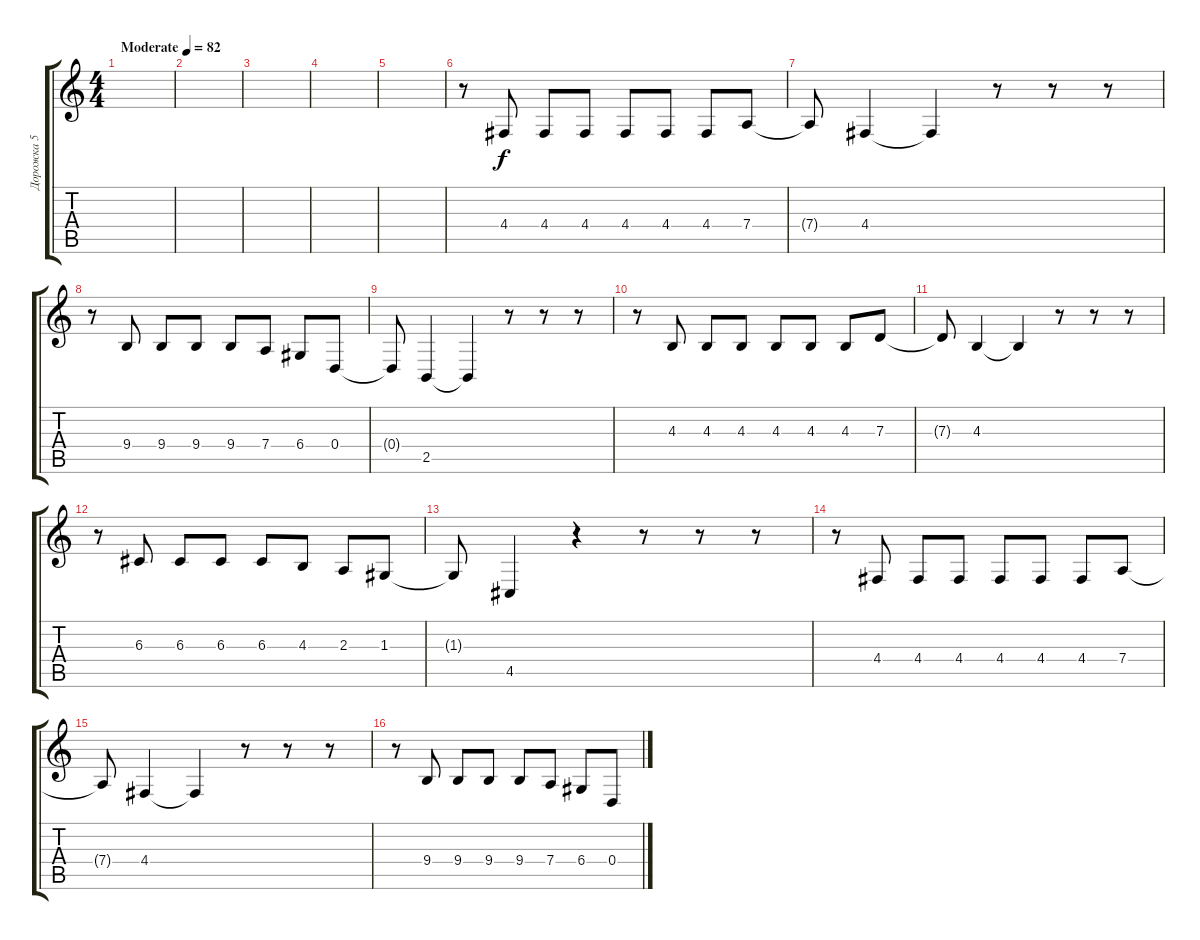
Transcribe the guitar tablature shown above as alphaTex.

\track ("Дорожка 5" "Дорожка 5") {instrument viola}
\staff {score tabs}
\tuning (E4 B3 G3 D3 A2 E2) {hide}
\ts (4 4)
\tempo (82 "Moderate")
\clef g2
\ks c
|
|
|
|
|
r.8 4.4.8 4.4.8 4.4.8 4.4.8 4.4.8 4.4.8 7.4.8 |
7.4{t}.8 4.4.4 4.4{t}.4 r.8 r.8 r.8 |
r.8 9.4.8 9.4.8 9.4.8 9.4.8 7.4.8 6.4.8 0.4.8 |
0.4{t}.8 2.5.4 2.5{t}.4 r.8 r.8 r.8 |
r.8 4.3.8 4.3.8 4.3.8 4.3.8 4.3.8 4.3.8 7.3.8 |
7.3{t}.8 4.3.4 4.3{t}.4 r.8 r.8 r.8 |
r.8 6.3.8 6.3.8 6.3.8 6.3.8 4.3.8 2.3.8 1.3.8 |
1.3{t}.8 4.5.4 r.4 r.8 r.8 r.8 |
r.8 4.4.8 4.4.8 4.4.8 4.4.8 4.4.8 4.4.8 7.4.8 |
7.4{t}.8 4.4.4 4.4{t}.4 r.8 r.8 r.8 |
r.8 9.4.8 9.4.8 9.4.8 9.4.8 7.4.8 6.4.8 0.4.8
